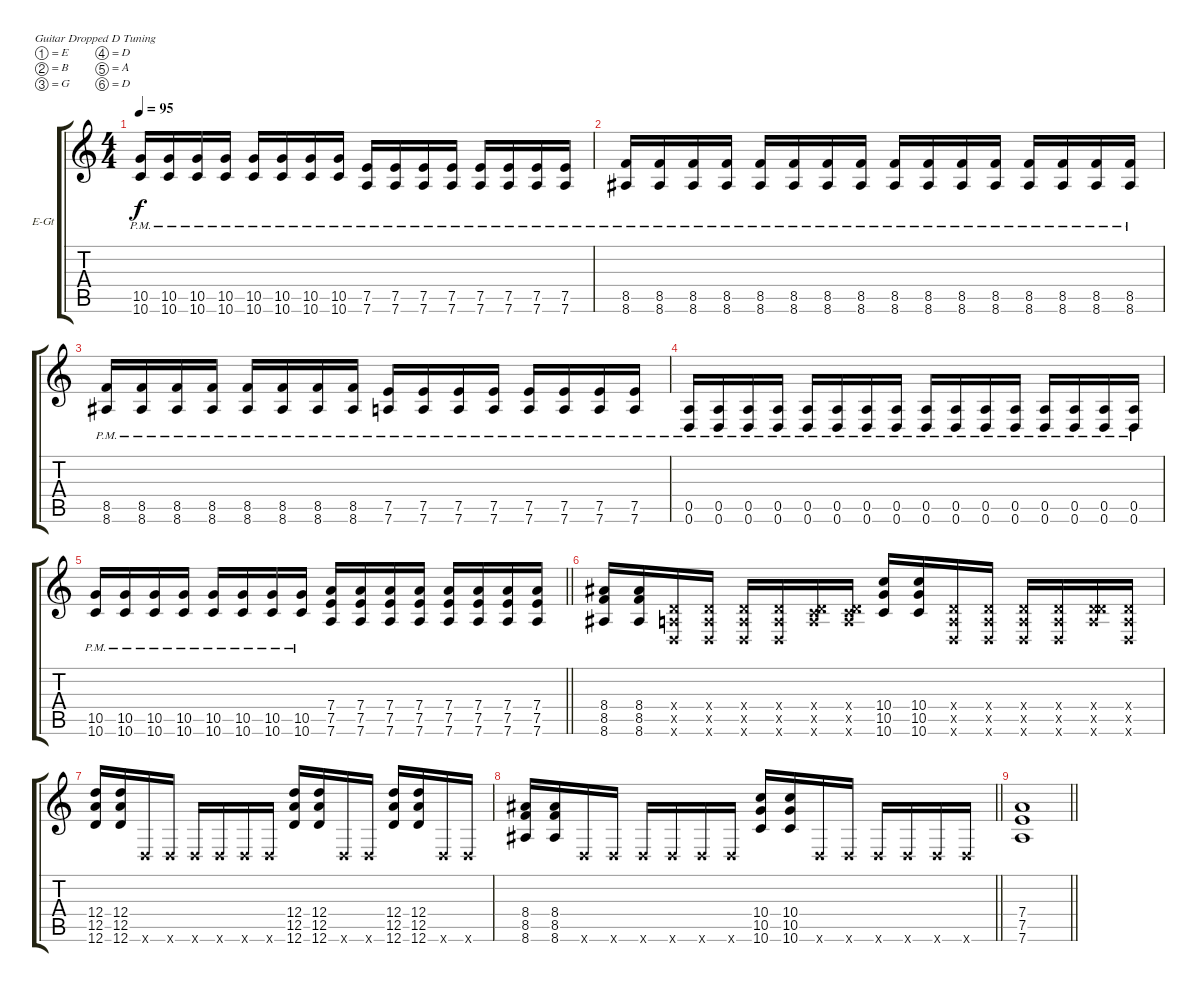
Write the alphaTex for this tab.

\bracketExtendMode groupsimilarinstruments
\firstSystemTrackNameOrientation horizontal
\otherSystemsTrackNameOrientation horizontal
\track ("Alex" "E-Gt") {instrument distortionguitar}
\staff {score tabs}
\tuning (E4 B3 G3 D3 A2 D2)
\ts (4 4)
\tempo 95
\clef g2
\ks c
(10.5{pm} 10.6{pm}).16{dy f} (10.5{pm} 10.6{pm}).16 (10.5{pm} 10.6{pm}).16 (10.5{pm} 10.6{pm}).16 (10.5{pm} 10.6{pm}).16 (10.5{pm} 10.6{pm}).16 (10.5{pm} 10.6{pm}).16 (10.5{pm} 10.6{pm}).16 (7.5{pm} 7.6{pm}).16 (7.5{pm} 7.6{pm}).16 (7.5{pm} 7.6{pm}).16 (7.5{pm} 7.6{pm}).16 (7.5{pm} 7.6{pm}).16 (7.5{pm} 7.6{pm}).16 (7.5{pm} 7.6{pm}).16 (7.5{pm} 7.6{pm}).16 |
(8.5{pm} 8.6{pm}).16 (8.5{pm} 8.6{pm}).16 (8.5{pm} 8.6{pm}).16 (8.5{pm} 8.6{pm}).16 (8.5{pm} 8.6{pm}).16 (8.5{pm} 8.6{pm}).16 (8.5{pm} 8.6{pm}).16 (8.5{pm} 8.6{pm}).16 (8.5{pm} 8.6{pm}).16 (8.5{pm} 8.6{pm}).16 (8.5{pm} 8.6{pm}).16 (8.5{pm} 8.6{pm}).16 (8.5{pm} 8.6{pm}).16 (8.5{pm} 8.6{pm}).16 (8.5{pm} 8.6{pm}).16 (8.5{pm} 8.6{pm}).16 |
(8.5{pm} 8.6{pm}).16 (8.5{pm} 8.6{pm}).16 (8.5{pm} 8.6{pm}).16 (8.5{pm} 8.6{pm}).16 (8.5{pm} 8.6{pm}).16 (8.5{pm} 8.6{pm}).16 (8.5{pm} 8.6{pm}).16 (8.5{pm} 8.6{pm}).16 (7.5{pm} 7.6{pm}).16 (7.5{pm} 7.6{pm}).16 (7.5{pm} 7.6{pm}).16 (7.5{pm} 7.6{pm}).16 (7.5{pm} 7.6{pm}).16 (7.5{pm} 7.6{pm}).16 (7.5{pm} 7.6{pm}).16 (7.5{pm} 7.6{pm}).16 |
(0.5{pm} 0.6{pm}).16 (0.5{pm} 0.6{pm}).16 (0.5{pm} 0.6{pm}).16 (0.5{pm} 0.6{pm}).16 (0.5{pm} 0.6{pm}).16 (0.5{pm} 0.6{pm}).16 (0.5{pm} 0.6{pm}).16 (0.5{pm} 0.6{pm}).16 (0.5{pm} 0.6{pm}).16 (0.5{pm} 0.6{pm}).16 (0.5{pm} 0.6{pm}).16 (0.5{pm} 0.6{pm}).16 (0.5{pm} 0.6{pm}).16 (0.5{pm} 0.6{pm}).16 (0.5{pm} 0.6{pm}).16 (0.5{pm} 0.6{pm}).16 |
\barLineRight lightlight
(10.5{pm} 10.6{pm}).16 (10.5{pm} 10.6{pm}).16 (10.5{pm} 10.6{pm}).16 (10.5{pm} 10.6{pm}).16 (10.5{pm} 10.6{pm}).16 (10.5{pm} 10.6{pm}).16 (10.5{pm} 10.6{pm}).16 (10.5{pm} 10.6{pm}).16 (7.4 7.5 7.6).16 (7.4 7.5 7.6).16 (7.4 7.5 7.6).16 (7.4 7.5 7.6).16 (7.4 7.5 7.6).16 (7.4 7.5 7.6).16 (7.4 7.5 7.6).16 (7.4 7.5 7.6).16 |
(8.4 8.5 8.6).16 (8.4 8.5 8.6).16 (0.4{x} 0.5{x} 0.6{x}).16 (0.4{x} 0.5{x} 0.6{x}).16 (0.4{x} 0.5{x} 0.6{x}).16 (0.4{x} 0.5{x} 0.6{x}).16 (0.4{x} 0.5{x} 10.6{x}).16 (0.4{x} 0.5{x} 10.6{x}).16 (10.4 10.5 10.6).16 (10.4 10.5 10.6).16 (0.4{x} 0.5{x} 0.6{x}).16 (0.4{x} 0.5{x} 0.6{x}).16 (0.4{x} 0.5{x} 0.6{x}).16 (0.4{x} 0.5{x} 0.6{x}).16 (0.4{x} 0.5{x} 12.6{x}).16 (0.4{x} 0.5{x} 0.6{x}).16 |
(12.4 12.5 12.6).16 (12.4 12.5 12.6).16 0.6{x}.16 0.6{x}.16 0.6{x}.16 0.6{x}.16 0.6{x}.16 0.6{x}.16 (12.4 12.5 12.6).16 (12.4 12.5 12.6).16 0.6{x}.16 0.6{x}.16 (12.4 12.5 12.6).16 (12.4 12.5 12.6).16 0.6{x}.16 0.6{x}.16 |
\barLineRight lightlight
(8.4 8.5 8.6).16 (8.4 8.5 8.6).16 0.6{x}.16 0.6{x}.16 0.6{x}.16 0.6{x}.16 0.6{x}.16 0.6{x}.16 (10.4 10.5 10.6).16 (10.4 10.5 10.6).16 0.6{x}.16 0.6{x}.16 0.6{x}.16 0.6{x}.16 0.6{x}.16 0.6{x}.16 |
\barLineRight lightlight
(7.4 7.5 7.6).1
